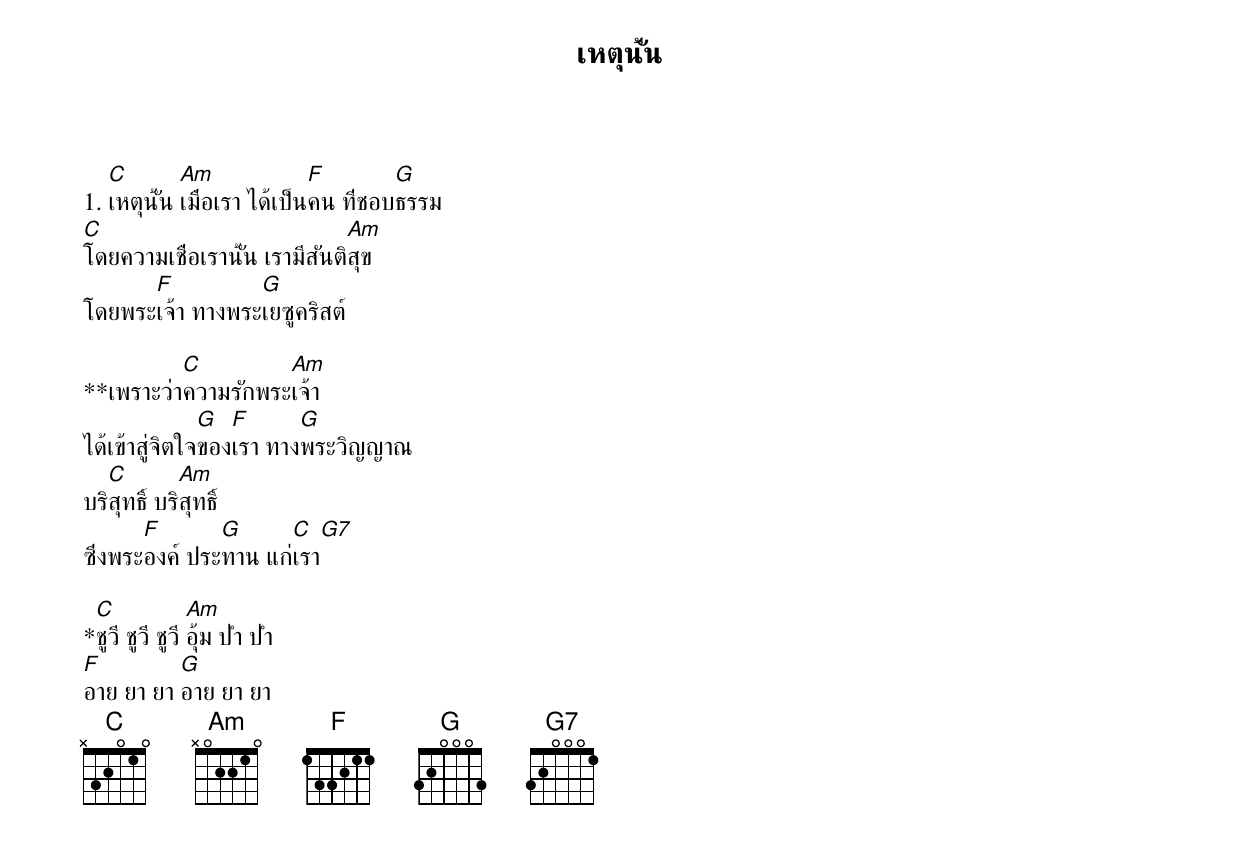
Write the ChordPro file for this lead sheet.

{title:เหตุนั้น}

1. [C]เหตุนั้น [Am]เมื่อเรา ได้เป็น[F]คน ที่ชอบ[G]ธรรม
[C]โดยความเชื่อเรานั้น เรามีสันติ[Am]สุข
โดยพระ[F]เจ้า ทางพระ[G]เยซูคริสต์

**เพราะว่า[C]ความรักพระ[Am]เจ้า
ได้เข้าสู่จิตใจ[G]ของ[F]เรา ทาง[G]พระวิญญาณ
บริ[C]สุทธิ์ บริ[Am]สุทธิ์
ซึ่งพระ[F]องค์ ประ[G]ทาน แก่[C]เรา[G7]

*[C]ชูวี ชูวี ชูวี [Am]อุ้ม ป่ำ ป่ำ
[F]อาย ยา ยา [G]อาย ยา ยา
